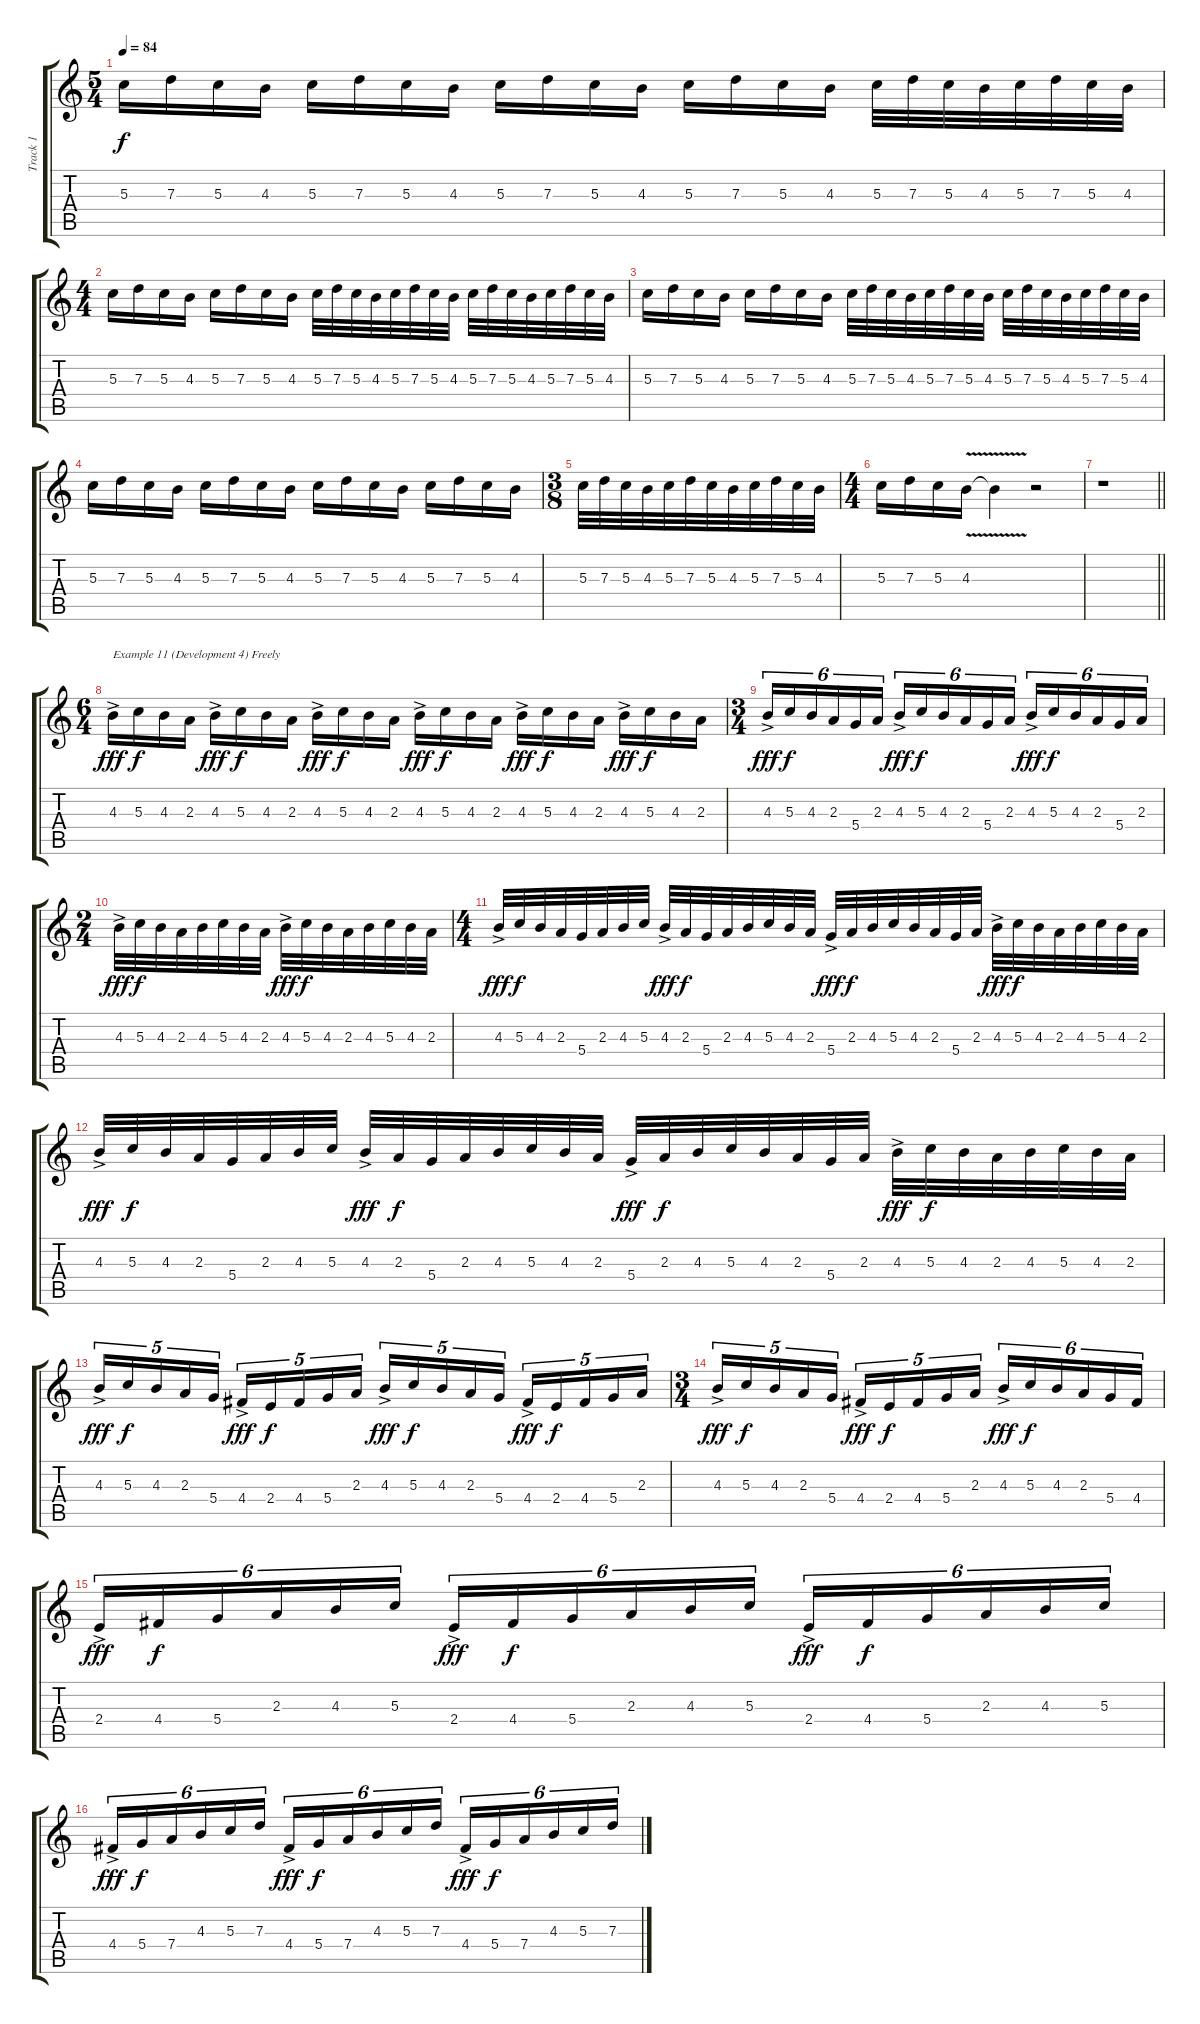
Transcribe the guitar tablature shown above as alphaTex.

\track ("Track 1" "Track 1") {instrument distortionguitar}
\staff {score tabs}
\tuning (E4 B3 G3 D3 A2 E2) {hide}
\ts (5 4)
\tempo 84
\clef g2
\ks c
5.3.16{dy f} 7.3.16 5.3.16 4.3.16 5.3.16 7.3.16 5.3.16 4.3.16 5.3.16 7.3.16 5.3.16 4.3.16 5.3.16 7.3.16 5.3.16 4.3.16 5.3.32 7.3.32 5.3.32 4.3.32 5.3.32 7.3.32 5.3.32 4.3.32 |
\ts (4 4)
5.3.16 7.3.16 5.3.16 4.3.16 5.3.16 7.3.16 5.3.16 4.3.16 5.3.32 7.3.32 5.3.32 4.3.32 5.3.32 7.3.32 5.3.32 4.3.32 5.3.32 7.3.32 5.3.32 4.3.32 5.3.32 7.3.32 5.3.32 4.3.32 |
5.3.16 7.3.16 5.3.16 4.3.16 5.3.16 7.3.16 5.3.16 4.3.16 5.3.32 7.3.32 5.3.32 4.3.32 5.3.32 7.3.32 5.3.32 4.3.32 5.3.32 7.3.32 5.3.32 4.3.32 5.3.32 7.3.32 5.3.32 4.3.32 |
5.3.16 7.3.16 5.3.16 4.3.16 5.3.16 7.3.16 5.3.16 4.3.16 5.3.16 7.3.16 5.3.16 4.3.16 5.3.16 7.3.16 5.3.16 4.3.16 |
\ts (3 8)
5.3.32 7.3.32 5.3.32 4.3.32 5.3.32 7.3.32 5.3.32 4.3.32 5.3.32 7.3.32 5.3.32 4.3.32 |
\ts (4 4)
5.3.16 7.3.16 5.3.16 4.3{v}.16 4.3{t}.4 r.2 |
\barLineRight lightlight
r.1 |
\ts (6 4)
4.3{ac}.16{txt "Example 11 (Development 4) Freely" dy fff} 5.3.16{dy f} 4.3.16 2.3.16 4.3{ac}.16{dy fff} 5.3.16{dy f} 4.3.16 2.3.16 4.3{ac}.16{dy fff} 5.3.16{dy f} 4.3.16 2.3.16 4.3{ac}.16{dy fff} 5.3.16{dy f} 4.3.16 2.3.16 4.3{ac}.16{dy fff} 5.3.16{dy f} 4.3.16 2.3.16 4.3{ac}.16{dy fff} 5.3.16{dy f} 4.3.16 2.3.16 |
\ts (3 4)
4.3{ac}.16{tu (6 4) dy fff} 5.3.16{tu (6 4) dy f} 4.3.16{tu (6 4)} 2.3.16{tu (6 4)} 5.4.16{tu (6 4)} 2.3.16{tu (6 4)} 4.3{ac}.16{tu (6 4) dy fff} 5.3.16{tu (6 4) dy f} 4.3.16{tu (6 4)} 2.3.16{tu (6 4)} 5.4.16{tu (6 4)} 2.3.16{tu (6 4)} 4.3{ac}.16{tu (6 4) dy fff} 5.3.16{tu (6 4) dy f} 4.3.16{tu (6 4)} 2.3.16{tu (6 4)} 5.4.16{tu (6 4)} 2.3.16{tu (6 4)} |
\ts (2 4)
4.3{ac}.32{dy fff} 5.3.32{dy f} 4.3.32 2.3.32 4.3.32 5.3.32 4.3.32 2.3.32 4.3{ac}.32{dy fff} 5.3.32{dy f} 4.3.32 2.3.32 4.3.32 5.3.32 4.3.32 2.3.32 |
\ts (4 4)
4.3{ac}.32{dy fff} 5.3.32{dy f} 4.3.32 2.3.32 5.4.32 2.3.32 4.3.32 5.3.32 4.3{ac}.32{dy fff} 2.3.32{dy f} 5.4.32 2.3.32 4.3.32 5.3.32 4.3.32 2.3.32 5.4{ac}.32{dy fff} 2.3.32{dy f} 4.3.32 5.3.32 4.3.32 2.3.32 5.4.32 2.3.32 4.3{ac}.32{dy fff} 5.3.32{dy f} 4.3.32 2.3.32 4.3.32 5.3.32 4.3.32 2.3.32 |
4.3{ac}.32{dy fff} 5.3.32{dy f} 4.3.32 2.3.32 5.4.32 2.3.32 4.3.32 5.3.32 4.3{ac}.32{dy fff} 2.3.32{dy f} 5.4.32 2.3.32 4.3.32 5.3.32 4.3.32 2.3.32 5.4{ac}.32{dy fff} 2.3.32{dy f} 4.3.32 5.3.32 4.3.32 2.3.32 5.4.32 2.3.32 4.3{ac}.32{dy fff} 5.3.32{dy f} 4.3.32 2.3.32 4.3.32 5.3.32 4.3.32 2.3.32 |
4.3{ac}.16{tu (5 4) dy fff} 5.3.16{tu (5 4) dy f} 4.3.16{tu (5 4)} 2.3.16{tu (5 4)} 5.4.16{tu (5 4)} 4.4{ac}.16{tu (5 4) dy fff} 2.4.16{tu (5 4) dy f} 4.4.16{tu (5 4)} 5.4.16{tu (5 4)} 2.3.16{tu (5 4)} 4.3{ac}.16{tu (5 4) dy fff} 5.3.16{tu (5 4) dy f} 4.3.16{tu (5 4)} 2.3.16{tu (5 4)} 5.4.16{tu (5 4)} 4.4{ac}.16{tu (5 4) dy fff} 2.4.16{tu (5 4) dy f} 4.4.16{tu (5 4)} 5.4.16{tu (5 4)} 2.3.16{tu (5 4)} |
\ts (3 4)
4.3{ac}.16{tu (5 4) dy fff} 5.3.16{tu (5 4) dy f} 4.3.16{tu (5 4)} 2.3.16{tu (5 4)} 5.4.16{tu (5 4)} 4.4{ac}.16{tu (5 4) dy fff} 2.4.16{tu (5 4) dy f} 4.4.16{tu (5 4)} 5.4.16{tu (5 4)} 2.3.16{tu (5 4)} 4.3{ac}.16{tu (6 4) dy fff} 5.3.16{tu (6 4) dy f} 4.3.16{tu (6 4)} 2.3.16{tu (6 4)} 5.4.16{tu (6 4)} 4.4.16{tu (6 4)} |
2.4{ac}.16{tu (6 4) dy fff} 4.4.16{tu (6 4) dy f} 5.4.16{tu (6 4)} 2.3.16{tu (6 4)} 4.3.16{tu (6 4)} 5.3.16{tu (6 4)} 2.4{ac}.16{tu (6 4) dy fff} 4.4.16{tu (6 4) dy f} 5.4.16{tu (6 4)} 2.3.16{tu (6 4)} 4.3.16{tu (6 4)} 5.3.16{tu (6 4)} 2.4{ac}.16{tu (6 4) dy fff} 4.4.16{tu (6 4) dy f} 5.4.16{tu (6 4)} 2.3.16{tu (6 4)} 4.3.16{tu (6 4)} 5.3.16{tu (6 4)} |
4.4{ac}.16{tu (6 4) dy fff} 5.4.16{tu (6 4) dy f} 7.4.16{tu (6 4)} 4.3.16{tu (6 4)} 5.3.16{tu (6 4)} 7.3.16{tu (6 4)} 4.4{ac}.16{tu (6 4) dy fff} 5.4.16{tu (6 4) dy f} 7.4.16{tu (6 4)} 4.3.16{tu (6 4)} 5.3.16{tu (6 4)} 7.3.16{tu (6 4)} 4.4{ac}.16{tu (6 4) dy fff} 5.4.16{tu (6 4) dy f} 7.4.16{tu (6 4)} 4.3.16{tu (6 4)} 5.3.16{tu (6 4)} 7.3.16{tu (6 4)}
